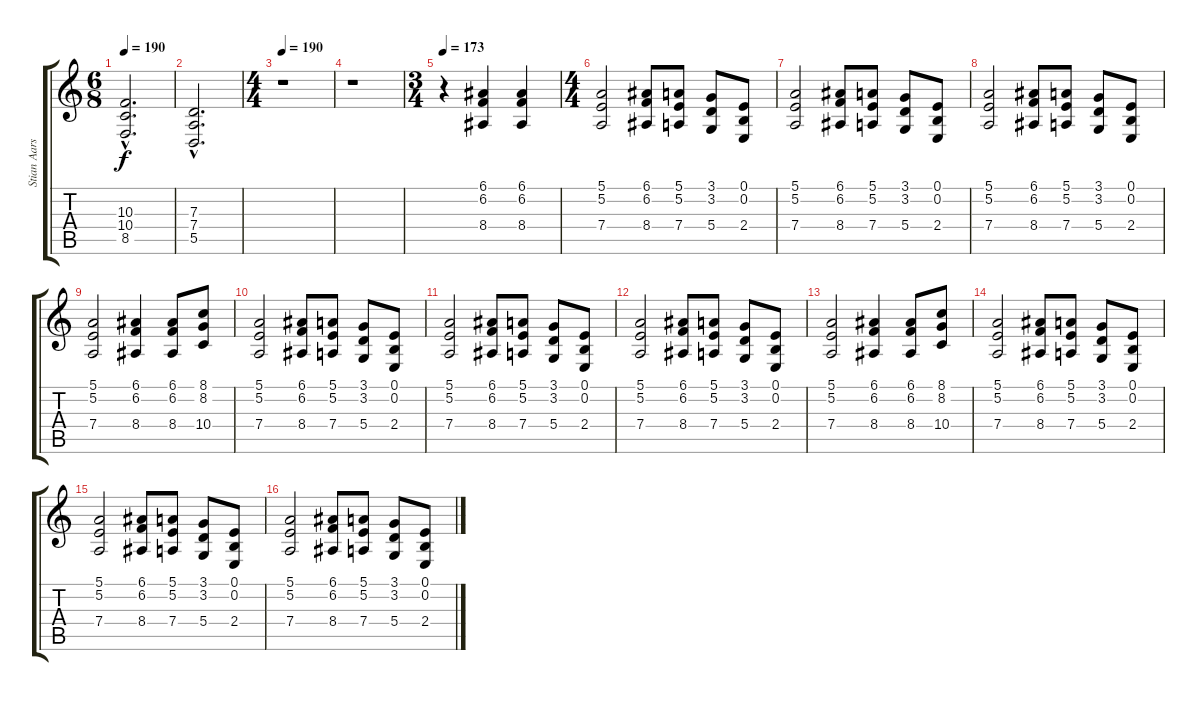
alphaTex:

\track ("Stian Aarstad" "Stian Aars") {instrument pad4choir}
\staff {score tabs}
\tuning (E4 B3 G3 D3 A2 E2) {hide}
\ts (6 8)
\tempo 190
\clef g2
\ks c
(10.3{hac} 10.4{hac} 8.5{hac}).2{d dy f} |
(7.3{hac} 7.4{hac} 5.5{hac}).2{d} |
\ts (4 4)
\tempo 190
r.1 |
r.1 |
\ts (3 4)
\tempo 173
r.4{volume 5} (6.1 6.2 8.4).4 (6.1 6.2 8.4).4 |
\ts (4 4)
(5.1 5.2 7.4).2 (6.1 6.2 8.4).8 (5.1 5.2 7.4).8 (3.1 3.2 5.4).8 (0.1 0.2 2.4).8 |
(5.1 5.2 7.4).2 (6.1 6.2 8.4).8 (5.1 5.2 7.4).8 (3.1 3.2 5.4).8 (0.1 0.2 2.4).8 |
(5.1 5.2 7.4).2 (6.1 6.2 8.4).8 (5.1 5.2 7.4).8 (3.1 3.2 5.4).8 (0.1 0.2 2.4).8 |
(5.1 5.2 7.4).2 (6.1 6.2 8.4).4 (6.1 6.2 8.4).8 (8.1 8.2 10.4).8 |
(5.1 5.2 7.4).2 (6.1 6.2 8.4).8 (5.1 5.2 7.4).8 (3.1 3.2 5.4).8 (0.1 0.2 2.4).8 |
(5.1 5.2 7.4).2 (6.1 6.2 8.4).8 (5.1 5.2 7.4).8 (3.1 3.2 5.4).8 (0.1 0.2 2.4).8 |
(5.1 5.2 7.4).2 (6.1 6.2 8.4).8 (5.1 5.2 7.4).8 (3.1 3.2 5.4).8 (0.1 0.2 2.4).8 |
(5.1 5.2 7.4).2 (6.1 6.2 8.4).4 (6.1 6.2 8.4).8 (8.1 8.2 10.4).8 |
(5.1 5.2 7.4).2 (6.1 6.2 8.4).8 (5.1 5.2 7.4).8 (3.1 3.2 5.4).8 (0.1 0.2 2.4).8 |
(5.1 5.2 7.4).2 (6.1 6.2 8.4).8 (5.1 5.2 7.4).8 (3.1 3.2 5.4).8 (0.1 0.2 2.4).8 |
(5.1 5.2 7.4).2 (6.1 6.2 8.4).8 (5.1 5.2 7.4).8 (3.1 3.2 5.4).8 (0.1 0.2 2.4).8
